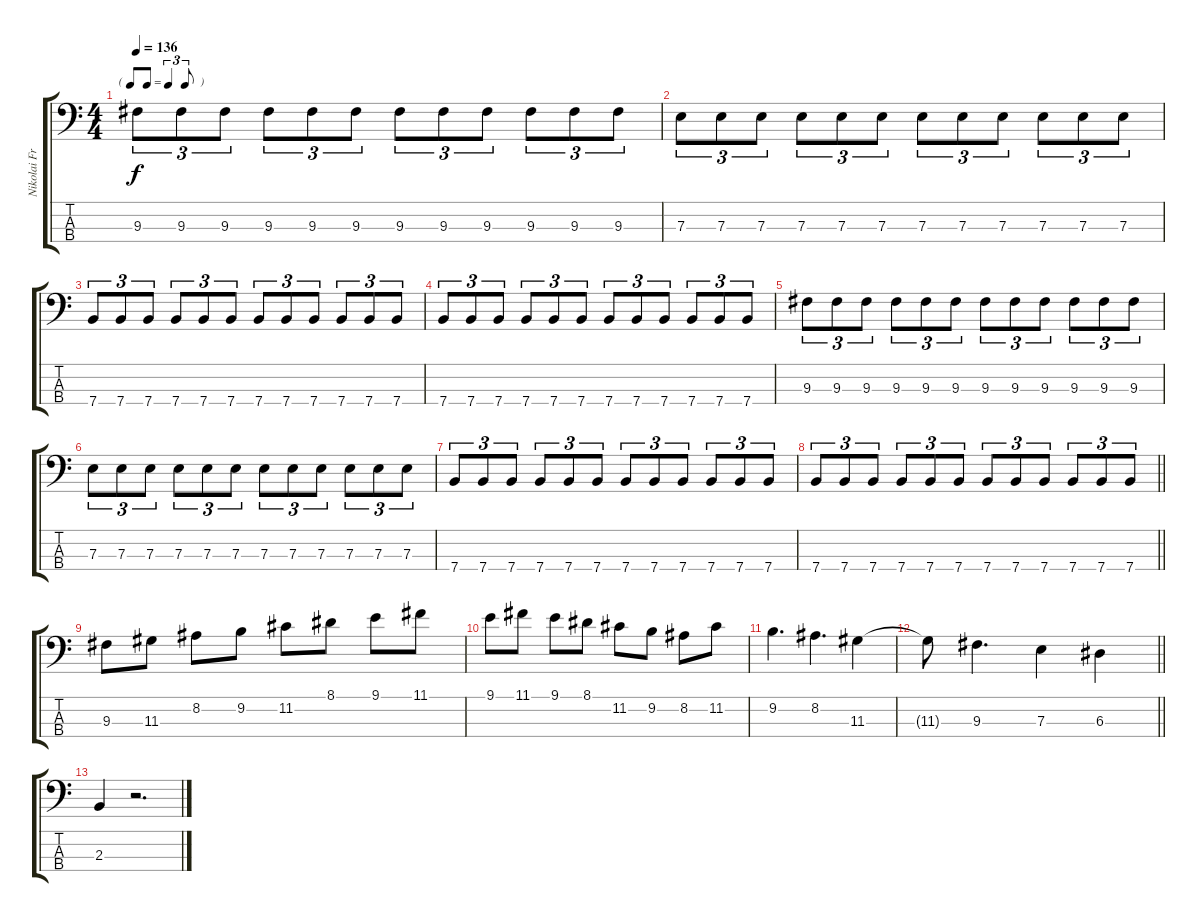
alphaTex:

\track ("Nikolai Fraiture" "Nikolai Fr") {instrument electricbasspick}
\staff {score tabs}
\tuning (G2 D2 A1 E1) {hide}
\ts (4 4)
\tf triplet8th
\tempo 136
\clef f4
\ks c
9.3.8{tu (3 2) dy f} 9.3.8{tu (3 2)} 9.3.8{tu (3 2)} 9.3.8{tu (3 2)} 9.3.8{tu (3 2)} 9.3.8{tu (3 2)} 9.3.8{tu (3 2)} 9.3.8{tu (3 2)} 9.3.8{tu (3 2)} 9.3.8{tu (3 2)} 9.3.8{tu (3 2)} 9.3.8{tu (3 2)} |
7.3.8{tu (3 2)} 7.3.8{tu (3 2)} 7.3.8{tu (3 2)} 7.3.8{tu (3 2)} 7.3.8{tu (3 2)} 7.3.8{tu (3 2)} 7.3.8{tu (3 2)} 7.3.8{tu (3 2)} 7.3.8{tu (3 2)} 7.3.8{tu (3 2)} 7.3.8{tu (3 2)} 7.3.8{tu (3 2)} |
7.4.8{tu (3 2)} 7.4.8{tu (3 2)} 7.4.8{tu (3 2)} 7.4.8{tu (3 2)} 7.4.8{tu (3 2)} 7.4.8{tu (3 2)} 7.4.8{tu (3 2)} 7.4.8{tu (3 2)} 7.4.8{tu (3 2)} 7.4.8{tu (3 2)} 7.4.8{tu (3 2)} 7.4.8{tu (3 2)} |
7.4.8{tu (3 2)} 7.4.8{tu (3 2)} 7.4.8{tu (3 2)} 7.4.8{tu (3 2)} 7.4.8{tu (3 2)} 7.4.8{tu (3 2)} 7.4.8{tu (3 2)} 7.4.8{tu (3 2)} 7.4.8{tu (3 2)} 7.4.8{tu (3 2)} 7.4.8{tu (3 2)} 7.4.8{tu (3 2)} |
9.3.8{tu (3 2)} 9.3.8{tu (3 2)} 9.3.8{tu (3 2)} 9.3.8{tu (3 2)} 9.3.8{tu (3 2)} 9.3.8{tu (3 2)} 9.3.8{tu (3 2)} 9.3.8{tu (3 2)} 9.3.8{tu (3 2)} 9.3.8{tu (3 2)} 9.3.8{tu (3 2)} 9.3.8{tu (3 2)} |
7.3.8{tu (3 2)} 7.3.8{tu (3 2)} 7.3.8{tu (3 2)} 7.3.8{tu (3 2)} 7.3.8{tu (3 2)} 7.3.8{tu (3 2)} 7.3.8{tu (3 2)} 7.3.8{tu (3 2)} 7.3.8{tu (3 2)} 7.3.8{tu (3 2)} 7.3.8{tu (3 2)} 7.3.8{tu (3 2)} |
7.4.8{tu (3 2)} 7.4.8{tu (3 2)} 7.4.8{tu (3 2)} 7.4.8{tu (3 2)} 7.4.8{tu (3 2)} 7.4.8{tu (3 2)} 7.4.8{tu (3 2)} 7.4.8{tu (3 2)} 7.4.8{tu (3 2)} 7.4.8{tu (3 2)} 7.4.8{tu (3 2)} 7.4.8{tu (3 2)} |
\barLineRight lightlight
7.4.8{tu (3 2)} 7.4.8{tu (3 2)} 7.4.8{tu (3 2)} 7.4.8{tu (3 2)} 7.4.8{tu (3 2)} 7.4.8{tu (3 2)} 7.4.8{tu (3 2)} 7.4.8{tu (3 2)} 7.4.8{tu (3 2)} 7.4.8{tu (3 2)} 7.4.8{tu (3 2)} 7.4.8{tu (3 2)} |
9.3.8 11.3.8 8.2.8 9.2.8 11.2.8 8.1.8 9.1.8 11.1.8 |
9.1.8 11.1.8 9.1.8 8.1.8 11.2.8 9.2.8 8.2.8 11.2.8 |
9.2.4{d} 8.2.4{d} 11.3.4 |
\barLineRight lightlight
11.3{t}.8 9.3.4{d} 7.3.4 6.3.4 |
2.3.4 r.2{d}
